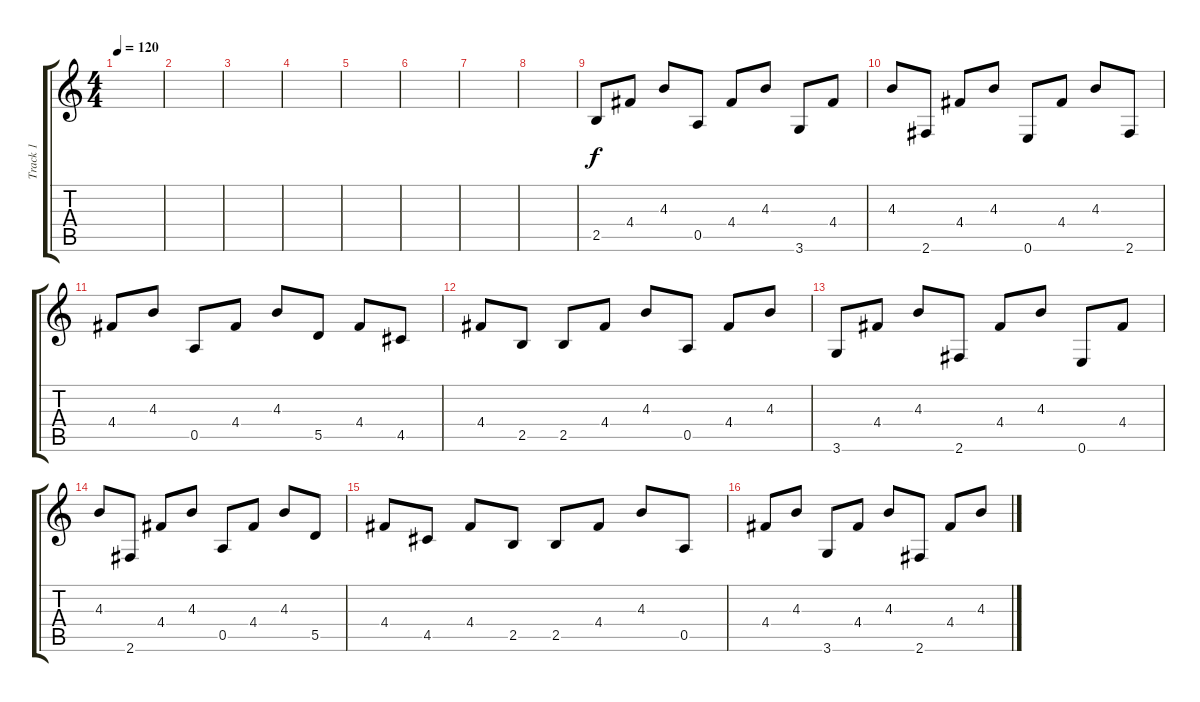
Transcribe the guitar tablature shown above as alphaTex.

\track ("Track 1" "Track 1") {instrument acousticguitarsteel}
\staff {score tabs}
\tuning (E4 B3 G3 D3 A2 E2) {hide}
\ts (4 4)
\tempo 120
\clef g2
\ks c
|
|
|
|
|
|
|
|
2.5.8 4.4.8 4.3.8 0.5.8 4.4.8 4.3.8 3.6.8 4.4.8 |
4.3.8 2.6.8 4.4.8 4.3.8 0.6.8 4.4.8 4.3.8 2.6.8 |
4.4.8 4.3.8 0.5.8 4.4.8 4.3.8 5.5.8 4.4.8 4.5.8 |
4.4.8 2.5.8 2.5.8 4.4.8 4.3.8 0.5.8 4.4.8 4.3.8 |
3.6.8 4.4.8 4.3.8 2.6.8 4.4.8 4.3.8 0.6.8 4.4.8 |
4.3.8 2.6.8 4.4.8 4.3.8 0.5.8 4.4.8 4.3.8 5.5.8 |
4.4.8 4.5.8 4.4.8 2.5.8 2.5.8 4.4.8 4.3.8 0.5.8 |
4.4.8 4.3.8 3.6.8 4.4.8 4.3.8 2.6.8 4.4.8 4.3.8
